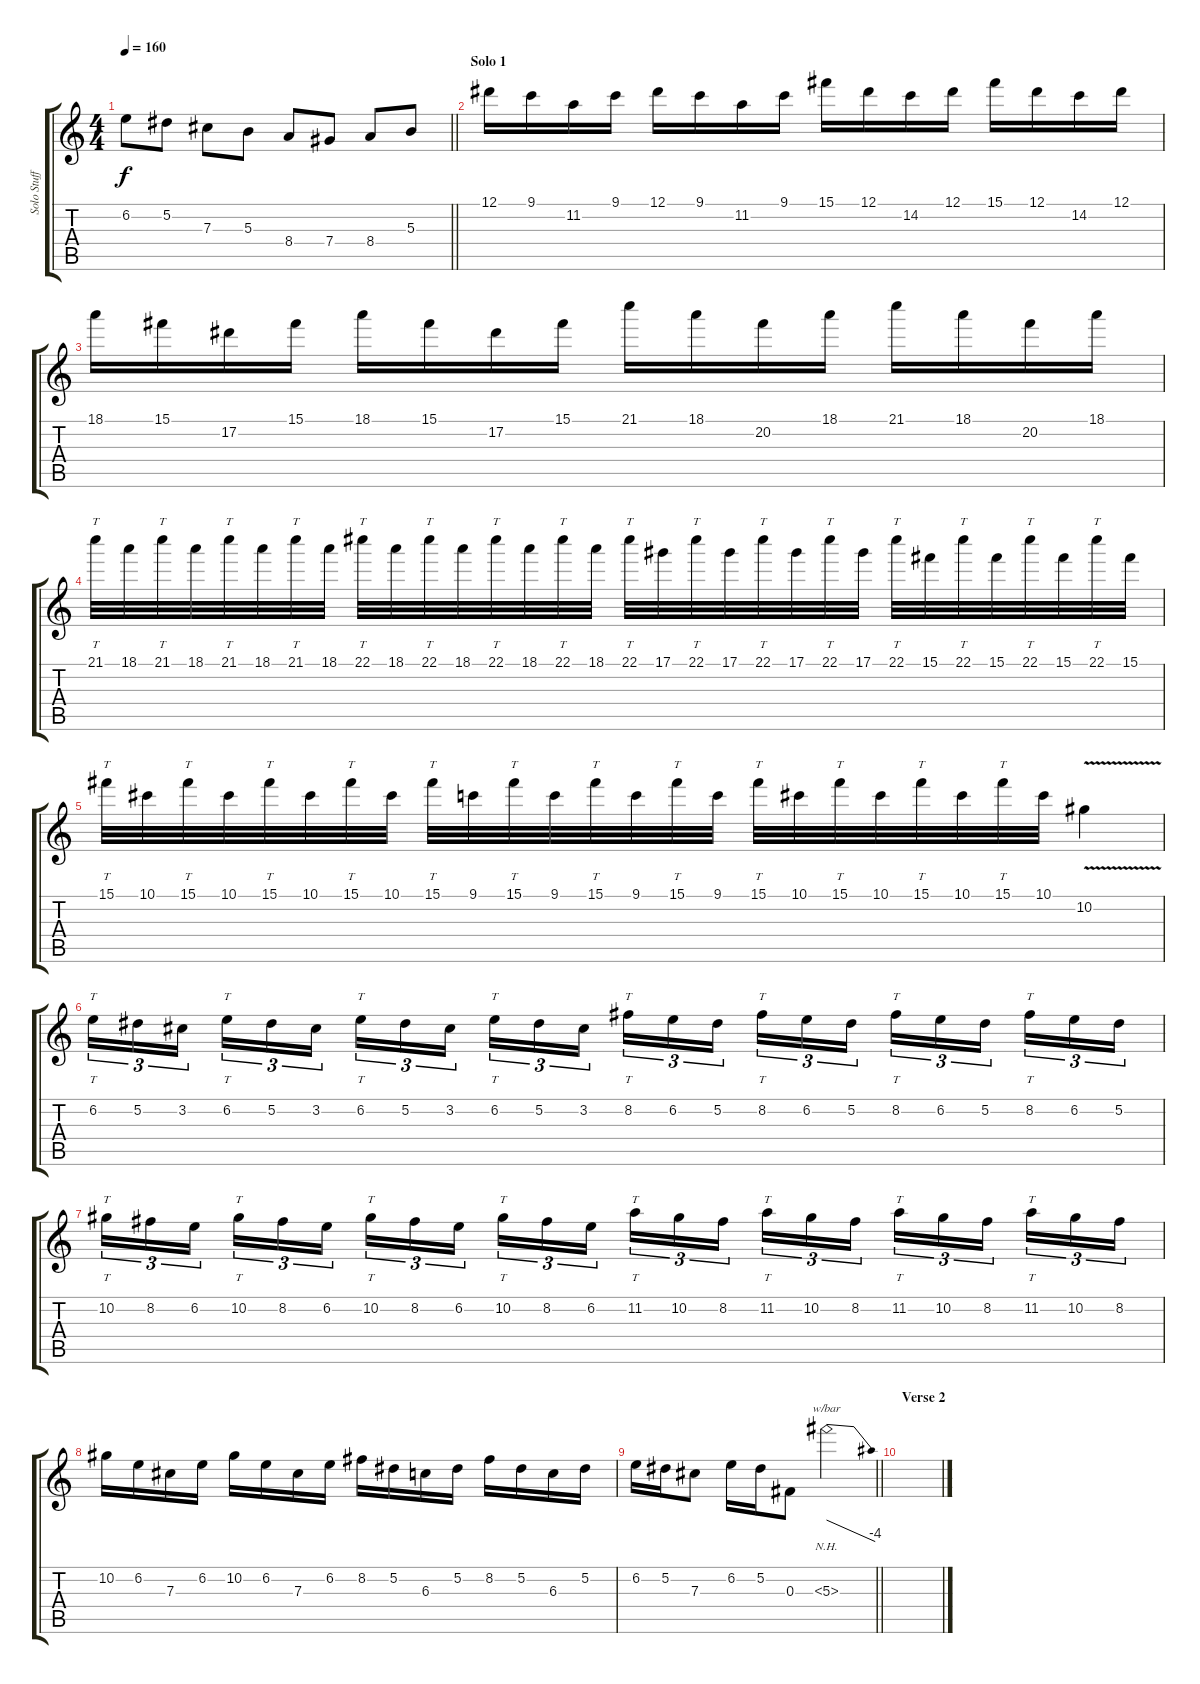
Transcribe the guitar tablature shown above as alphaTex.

\track ("Solo Stuff" "Solo Stuff") {instrument distortionguitar}
\staff {score tabs}
\tuning (Eb4 Bb3 Gb3 Db3 Ab2 Db2) {hide}
\ts (4 4)
\tempo 160
\clef g2
\barLineRight lightlight
\ks c
6.2.8{dy f} 5.2.8 7.3.8 5.3.8 8.4.8 7.4.8 8.4.8 5.3.8 |
\section ("" "Solo 1")
12.1.16 9.1.16 11.2.16 9.1.16 12.1.16 9.1.16 11.2.16 9.1.16 15.1.16 12.1.16 14.2.16 12.1.16 15.1.16 12.1.16 14.2.16 12.1.16 |
18.1.16 15.1.16 17.2.16 15.1.16 18.1.16 15.1.16 17.2.16 15.1.16 21.1.16 18.1.16 20.2.16 18.1.16 21.1.16 18.1.16 20.2.16 18.1.16 |
21.1.32{tt} 18.1.32 21.1.32{tt} 18.1.32 21.1.32{tt} 18.1.32 21.1.32{tt} 18.1.32 22.1.32{tt} 18.1.32 22.1.32{tt} 18.1.32 22.1.32{tt} 18.1.32 22.1.32{tt} 18.1.32 22.1.32{tt} 17.1.32 22.1.32{tt} 17.1.32 22.1.32{tt} 17.1.32 22.1.32{tt} 17.1.32 22.1.32{tt} 15.1.32 22.1.32{tt} 15.1.32 22.1.32{tt} 15.1.32 22.1.32{tt} 15.1.32 |
15.1.32{tt} 10.1.32 15.1.32{tt} 10.1.32 15.1.32{tt} 10.1.32 15.1.32{tt} 10.1.32 15.1.32{tt} 9.1.32 15.1.32{tt} 9.1.32 15.1.32{tt} 9.1.32 15.1.32{tt} 9.1.32 15.1.32{tt} 10.1.32 15.1.32{tt} 10.1.32 15.1.32{tt} 10.1.32 15.1.32{tt} 10.1.32 10.2{v}.4 |
6.2.16{tt tu (3 2)} 5.2.16{tu (3 2)} 3.2.16{tu (3 2) beam splitsecondary} 6.2.16{tt tu (3 2)} 5.2.16{tu (3 2)} 3.2.16{tu (3 2)} 6.2.16{tt tu (3 2)} 5.2.16{tu (3 2)} 3.2.16{tu (3 2) beam splitsecondary} 6.2.16{tt tu (3 2)} 5.2.16{tu (3 2)} 3.2.16{tu (3 2)} 8.2.16{tt tu (3 2)} 6.2.16{tu (3 2)} 5.2.16{tu (3 2) beam splitsecondary} 8.2.16{tt tu (3 2)} 6.2.16{tu (3 2)} 5.2.16{tu (3 2)} 8.2.16{tt tu (3 2)} 6.2.16{tu (3 2)} 5.2.16{tu (3 2) beam splitsecondary} 8.2.16{tt tu (3 2)} 6.2.16{tu (3 2)} 5.2.16{tu (3 2)} |
10.2.16{tt tu (3 2)} 8.2.16{tu (3 2)} 6.2.16{tu (3 2) beam splitsecondary} 10.2.16{tt tu (3 2)} 8.2.16{tu (3 2)} 6.2.16{tu (3 2)} 10.2.16{tt tu (3 2)} 8.2.16{tu (3 2)} 6.2.16{tu (3 2) beam splitsecondary} 10.2.16{tt tu (3 2)} 8.2.16{tu (3 2)} 6.2.16{tu (3 2)} 11.2.16{tt tu (3 2)} 10.2.16{tu (3 2)} 8.2.16{tu (3 2) beam splitsecondary} 11.2.16{tt tu (3 2)} 10.2.16{tu (3 2)} 8.2.16{tu (3 2)} 11.2.16{tt tu (3 2)} 10.2.16{tu (3 2)} 8.2.16{tu (3 2) beam splitsecondary} 11.2.16{tt tu (3 2)} 10.2.16{tu (3 2)} 8.2.16{tu (3 2)} |
10.2.16 6.2.16 7.3.16 6.2.16 10.2.16 6.2.16 7.3.16 6.2.16 8.2.16 5.2.16 6.3.16 5.2.16 8.2.16 5.2.16 6.3.16 5.2.16 |
\barLineRight lightlight
6.2.16 5.2.16 7.3.8 6.2.16 5.2.16 0.3.8 5.3{nh}.2{tbe (dive default 0 0 60 -16)} |
\section ("" "Verse 2")
